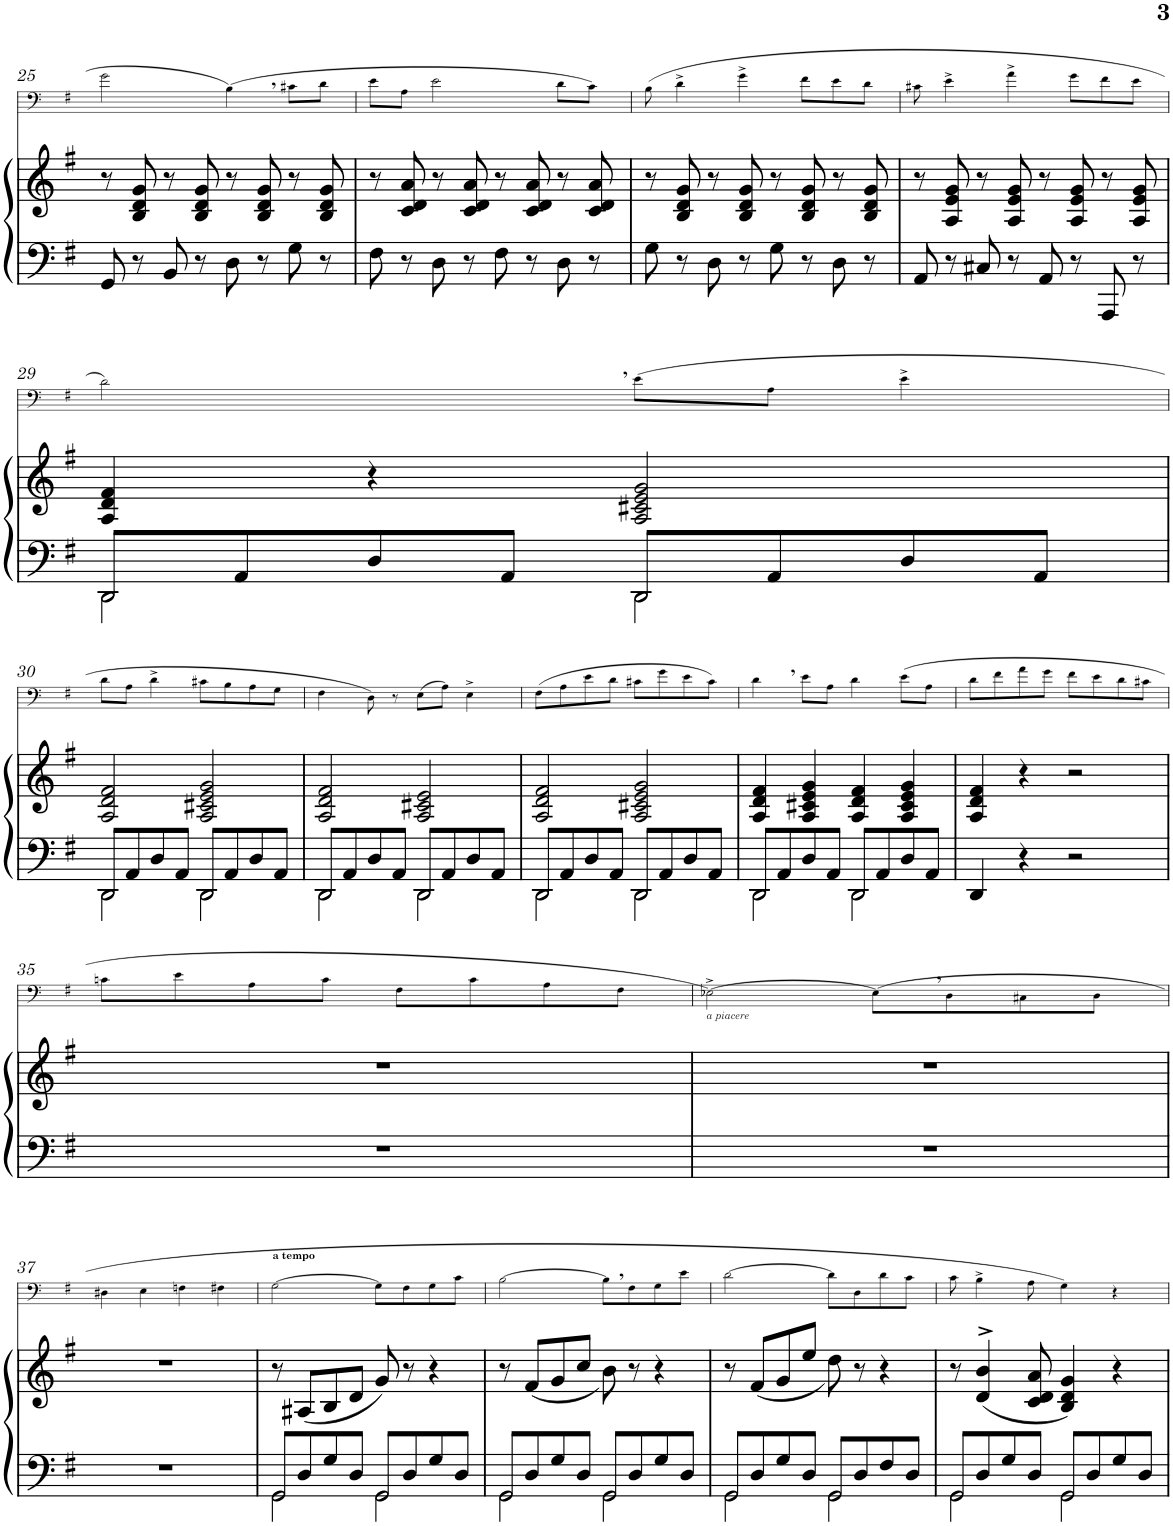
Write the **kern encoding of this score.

**kern	**kern	**kern
*part2	*part2	*part1
*staff3	*staff2	*staff1
*I"Piano	*	*I"Trombone
*I'Pno	*	*I'Trb
!!LO:PB:g=z
*clefF4	*clefG2	*clefF4
*k[f#]	*k[f#]	*k[f#]
*M4/4	*M4/4	*M4/4
*met(c)	*met(c)	*met(c)
=25	=25	=25
8GG/	8r	2g\
8r	8B/ 8d/ 8g/	.
8BB/	8r	.
8r	8B/ 8d/ 8g/	.
8D\	8r	(4B,\
8r	8B/ 8d/ 8g/	.
8G\	8r	8c#X\L
8r	8B/ 8d/ 8g/	8d\J
=26	=26	=26
8F#\	8r	8e\L
8r	8c/ 8d/ 8a/	8A\J
8D\	8r	2e\
8r	8c/ 8d/ 8a/	.
8F#\	8r	.
8r	8c/ 8d/ 8a/	.
8D\	8r	8d\L
8r	8c/ 8d/ 8a/	8c\J)
=27	=27	=27
8G\	8r	(8B\
8r	8B/ 8d/ 8g/	4d^\
8D\	8r	.
8r	8B/ 8d/ 8g/	4g^\
8G\	8r	.
8r	8B/ 8d/ 8g/	8f#\L
8D\	8r	8e\
8r	8B/ 8d/ 8g/	8d\J
=28	=28	=28
8AA/	8r	8c#X\
8r	8A/ 8e/ 8g/	4e^\
8C#X/	8r	.
8r	8A/ 8e/ 8g/	4a^\
8AA/	8r	.
8r	8A/ 8e/ 8g/	8g\L
8AAA/	8r	8f#\
8r	8A/ 8e/ 8g/	8e\J
!!LO:LB:g=z
=29	=29	=29
!LO:N:head=open	!	!
*^	*	*
8DD/L	2DD\	4A/ 4d/ 4f#/	2d,\)
8AA/	.	.	.
8D/	.	4r	.
8AA/J	.	.	.
!LO:N:head=open	!	!	!
8DD/L	2DD\	2A/ 2c#X/ 2e/ 2g/	(>8e\L
8AA/	.	.	8A\J
8D/	.	.	4e^\
8AA/J	.	.	.
!!LO:LB:g=z
=30	=30	=30	=30
!LO:N:head=open	!	!	!
8DD/L	2DD\	2A/ 2d/ 2f#/	8d\L
8AA/	.	.	8A\J
8D/	.	.	4d^\
8AA/J	.	.	.
!LO:N:head=open	!	!	!
8DD/L	2DD\	2A/ 2c#X/ 2e/ 2g/	8c#X\L
8AA/	.	.	8B\
8D/	.	.	8A\
8AA/J	.	.	8G\J
=31	=31	=31	=31
!LO:N:head=open	!	!	!
8DD/L	2DD\	2A/ 2d/ 2f#/	4F#\
8AA/	.	.	.
8D/	.	.	8D\)
8AA/J	.	.	8r
!LO:N:head=open	!	!	!
8DD/L	2DD\	2A/ 2c#X/ 2e/	(8E\L
8AA/	.	.	8A\J)
8D/	.	.	4E^\
8AA/J	.	.	.
=32	=32	=32	=32
!LO:N:head=open	!	!	!
8DD/L	2DD\	2A/ 2d/ 2f#/	(8F#\L
8AA/	.	.	8A\
8D/	.	.	8e\
8AA/J	.	.	8d\J
!LO:N:head=open	!	!	!
8DD/L	2DD\	2A/ 2c#X/ 2e/ 2g/	8c#X\L
8AA/	.	.	8g\
8D/	.	.	8e\
8AA/J	.	.	8c#\J)
=33	=33	=33	=33
!LO:N:head=open	!	!	!
8DD/L	2DD\	4A/ 4d/ 4f#/	4d,\
8AA/	.	.	.
8D/	.	4A/ 4c#X/ 4e/ 4g/	8e\L
8AA/J	.	.	8A\J
!LO:N:head=open	!	!	!
8DD/L	2DD\	4A/ 4d/ 4f#/	4d\
8AA/	.	.	.
8D/	.	4A/ 4c#/ 4e/ 4g/	(8e\L
8AA/J	.	.	8A\J
*v	*v	*	*
=34	=34	=34
4DD/	4A/ 4d/ 4f#/	8d\L
.	.	8f#\
4r	4r	8a\
.	.	8g\J
2r	2r	8f#\L
.	.	8e\
.	.	8d\
.	.	8c#X\J
!!LO:LB:g=z
=35	=35	=35
1r	1r	8cn\L
.	.	8e\
.	.	8A\
.	.	8c\J
.	.	8F#\L
.	.	8c\
.	.	8A\
.	.	8F#\J
=36	=36	=36
!	!	!LO:TX:b:i:t=a piacere
1r	1r	[>2E-X^\)
.	.	(8E-,\L]
.	.	8D\
.	.	8C#X\
.	.	8D\J
!!LO:LB:g=z
=37	=37	=37
1r	1r	4D#X\
.	.	4E\
.	.	4Fn\
.	.	4F#X\
=38	=38	=38
!	!	!LO:TX:a:B:t=a tempo
!LO:N:head=open	!	!
*^	*	*
8GG/L	2GG\	8r	[>2G\
8D/	.	(8A#X/L	.
8G/	.	8B/	.
8D/J	.	8d/J	.
!LO:N:head=open	!	!	!
8GG/L	2GG\	8g/)	8G\L]
8D/	.	8r	8F#\
8G/	.	4r	8G\
8D/J	.	.	8c\J
=39	=39	=39	=39
!LO:N:head=open	!	!	!
8GG/L	2GG\	8r	[>2B\
8D/	.	(<8f#/L	.
8G/	.	8g/	.
8D/J	.	8cc/J	.
!LO:N:head=open	!	!	!
8GG/L	2GG\	8b\)	8B,\L]
8D/	.	8r	8F#\
8G/	.	4r	8G\
8D/J	.	.	8e\J
=40	=40	=40	=40
!LO:N:head=open	!	!	!
8GG/L	2GG\	8r	[>2d\
8D/	.	(<8f#/L	.
8G/	.	8g/	.
8D/J	.	8ee/J	.
!LO:N:head=open	!	!	!
8GG/L	2GG\	8dd\)	8d\L]
8D/	.	8r	8D\
8F#/	.	4r	8d\
8D/J	.	.	8c\J
=41	=41	=41	=41
!LO:N:head=open	!	!	!
8GG/L	2GG\	8r	8c\
8D/	.	(4d/^> 4b/^>	4B^\
8G/	.	.	.
8D/J	.	8c/ 8d/ 8a/	8A\
!LO:N:head=open	!	!	!
8GG/L	2GG\	4B/ 4d/ 4g/)	4G\)
8D/	.	.	.
8G/	.	4r	4r
8D/J	.	.	.
*v	*v	*	*
=	=	=
*-	*-	*-
